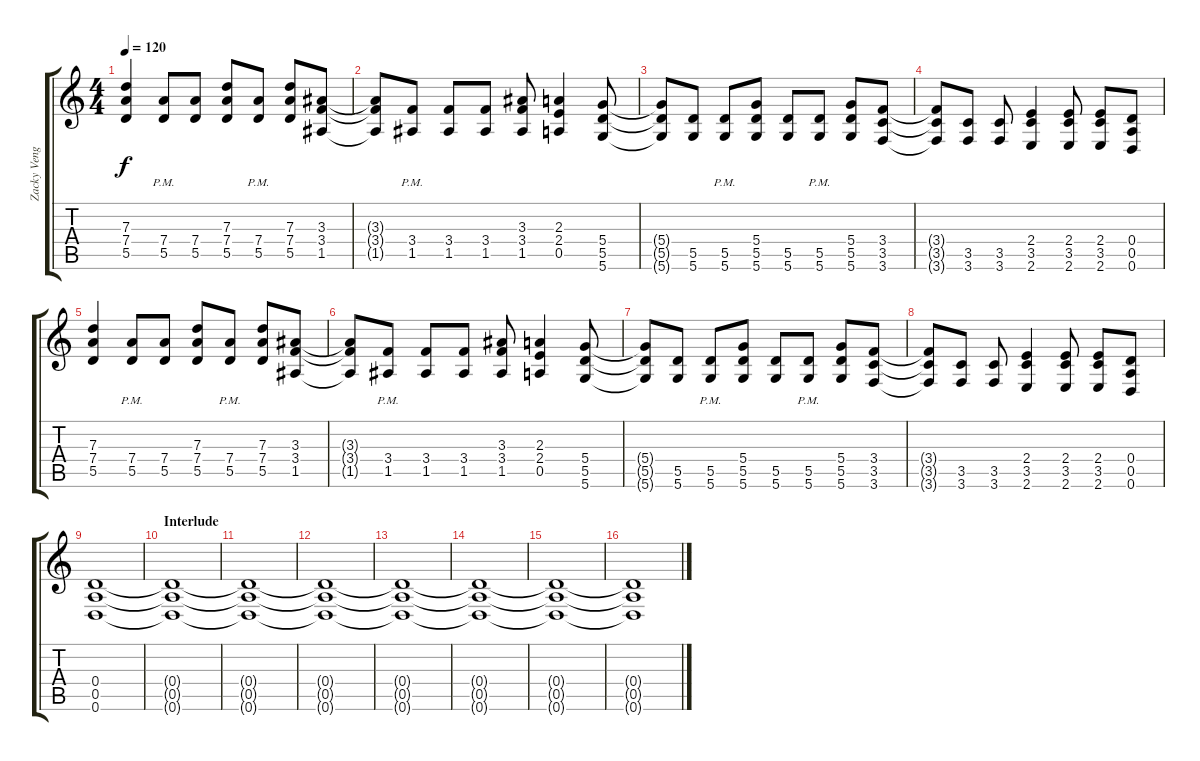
\track ("Zacky Vengeance (Rhythm)" "Zacky Veng") {instrument distortionguitar}
\staff {score tabs}
\tuning (E4 B3 G3 D3 A2 D2) {hide}
\ts (4 4)
\tempo 120
\clef g2
\ks c
(7.3 7.4 5.5).4{dy f} (7.4{pm} 5.5{pm}).8 (7.4 5.5).8 (7.3 7.4 5.5).8 (7.4{pm} 5.5{pm}).8 (7.3 7.4 5.5).8 (3.3 3.4 1.5).8 |
(3.3{t} 3.4{t} 1.5{t}).8 (3.4{pm} 1.5{pm}).8 (3.4 1.5).8 (3.4 1.5).8 (3.3 3.4 1.5).8 (2.3 2.4 0.5).4 (5.4 5.5 5.6).8 |
(5.4{t} 5.5{t} 5.6{t}).8 (5.5 5.6).8 (5.5{pm} 5.6{pm}).8 (5.4 5.5 5.6).8 (5.5 5.6).8 (5.5{pm} 5.6{pm}).8 (5.4 5.5 5.6).8 (3.4 3.5 3.6).8 |
(3.4{t} 3.5{t} 3.6{t}).8 (3.5 3.6).8 (3.5 3.6).8 (2.4 3.5 2.6).4 (2.4 3.5 2.6).8 (2.4 3.5 2.6).8 (0.4 0.5 0.6).8 |
(7.3 7.4 5.5).4 (7.4{pm} 5.5{pm}).8 (7.4 5.5).8 (7.3 7.4 5.5).8 (7.4{pm} 5.5{pm}).8 (7.3 7.4 5.5).8 (3.3 3.4 1.5).8 |
(3.3{t} 3.4{t} 1.5{t}).8 (3.4{pm} 1.5{pm}).8 (3.4 1.5).8 (3.4 1.5).8 (3.3 3.4 1.5).8 (2.3 2.4 0.5).4 (5.4 5.5 5.6).8 |
(5.4{t} 5.5{t} 5.6{t}).8 (5.5 5.6).8 (5.5{pm} 5.6{pm}).8 (5.4 5.5 5.6).8 (5.5 5.6).8 (5.5{pm} 5.6{pm}).8 (5.4 5.5 5.6).8 (3.4 3.5 3.6).8 |
(3.4{t} 3.5{t} 3.6{t}).8 (3.5 3.6).8 (3.5 3.6).8 (2.4 3.5 2.6).4 (2.4 3.5 2.6).8 (2.4 3.5 2.6).8 (0.4 0.5 0.6).8 |
(0.4 0.5 0.6).1 |
\section ("" "Interlude")
(0.4{t} 0.5{t} 0.6{t}).1 |
(0.4{t} 0.5{t} 0.6{t}).1 |
(0.4{t} 0.5{t} 0.6{t}).1 |
(0.4{t} 0.5{t} 0.6{t}).1 |
(0.4{t} 0.5{t} 0.6{t}).1{volume 0} |
(0.4{t} 0.5{t} 0.6{t}).1 |
(0.4{t} 0.5{t} 0.6{t}).1
